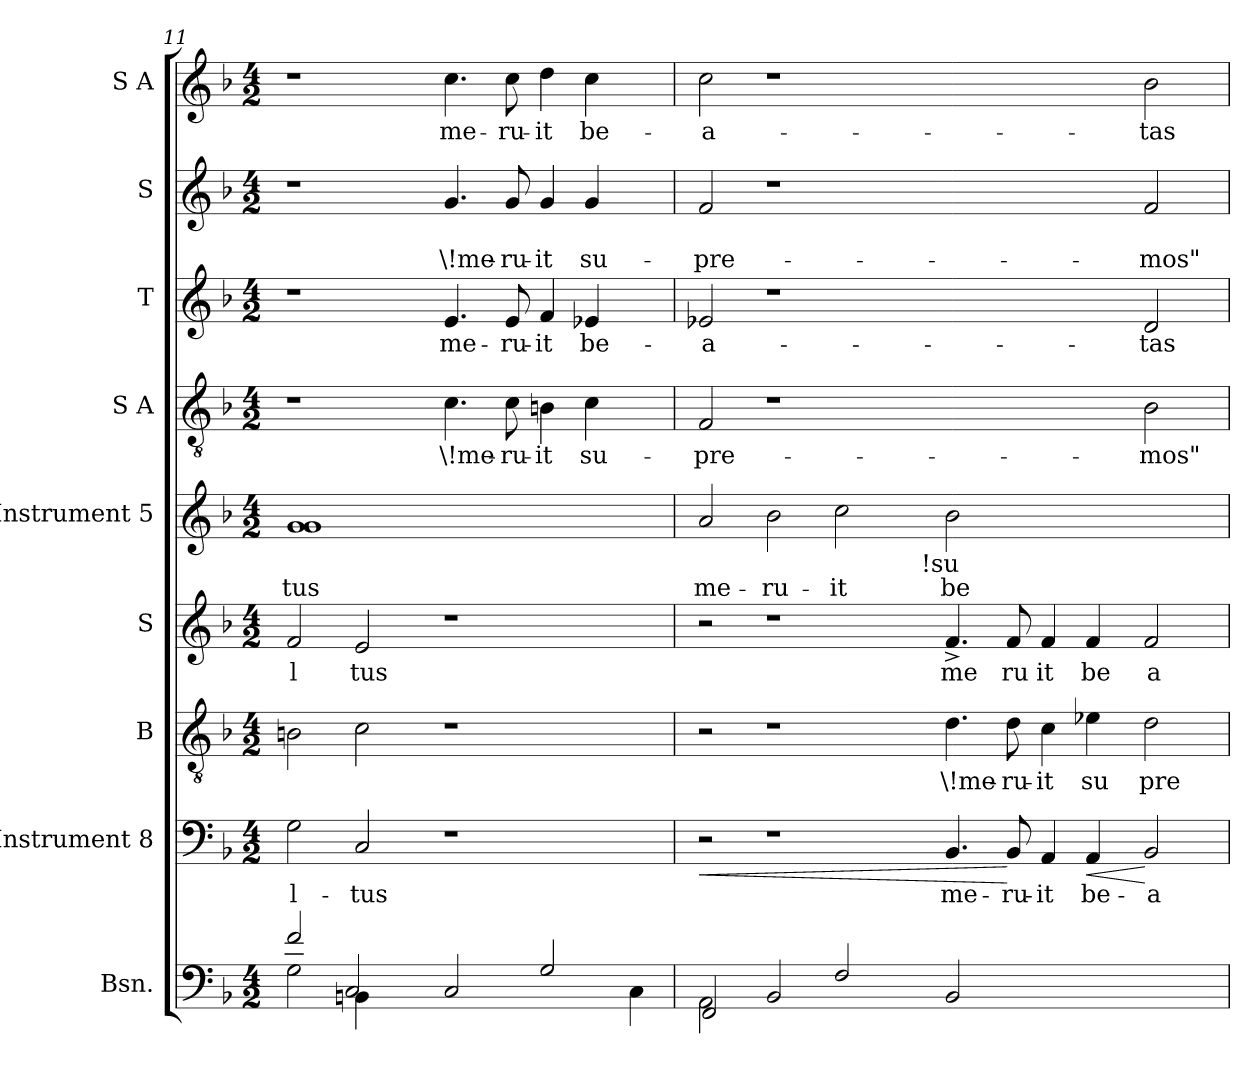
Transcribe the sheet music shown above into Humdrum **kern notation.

**kern	**kern	**text	**dynam	**kern	**text	**kern	**text	**kern	**text	**kern	**text	**kern	**text	**kern	**text	**text	**kern	**text
*part9	*part8	*part8	*part8	*part7	*part7	*part6	*part6	*part5	*part5	*part4	*part4	*part3	*part3	*part2	*part2	*part2	*part1	*part1
*staff9	*staff8	*staff8	*staff8	*staff7	*staff7	*staff6	*staff6	*staff5	*staff5	*staff4	*staff4	*staff3	*staff3	*staff2	*staff2	*staff2	*staff1	*staff1
*I"Bsn.	*I"Instrument 8	*	*	*I"B	*	*I"S	*	*I"Instrument 5	*	*I"S  A	*	*I"T	*	*I"S	*	*	*I"S  A	*
*I'Bsn.	*	*	*	*	*	*	*	*	*	*	*	*I'T	*	*I'S	*	*	*	*
*clefF4	*clefF4	*	*	*clefGv2	*	*clefG2	*	*clefG2	*	*clefGv2	*	*clefG2	*	*clefG2	*	*	*clefG2	*
*k[b-]	*k[b-]	*	*	*k[b-]	*	*k[b-]	*	*k[b-]	*	*k[b-]	*	*k[b-]	*	*k[b-]	*	*	*k[b-]	*
*F:	*F:	*	*	*F:	*	*F:	*	*F:	*	*F:	*	*F:	*	*F:	*	*	*F:	*
*M4/2	*M4/2	*	*	*M4/2	*	*M4/2	*	*M4/2	*	*M4/2	*	*M4/2	*	*M4/2	*	*	*M4/2	*
=11	=11	=11	=11	=11	=11	=11	=11	=11	=11	=11	=11	=11	=11	=11	=11	=11	=11	=11
*^	*	*	*	*	*	*	*	*	*	*	*	*	*	*	*	*	*	*
!	!	!	!LO:LY:b:rj	!	!	!	!	!LO:LY:b:rj	!	!LO:LY:b:cj	!	!	!	!	!	!	!	!	!
2G\	2f/	2G\	l-	.	2Bn\	.	2f/	l	1g 1g	-tus	1r	.	1r	.	1r	.	.	1r	.
!	!	!	!LO:LY:b:cj	!	!	!	!	!LO:LY:b:cj	!	!	!	!	!	!	!	!	!	!	!
4BBn\	2C/	2C/	-tus	.	2c\	.	2e/	tus	.	.	.	.	.	.	.	.	.	.	.
1.ryy	.	.	.	.	.	.	.	.	.	.	.	.	.	.	.	.	.	.	.
!	!	!	!	!	!	!	!	!	!	!	!	!LO:LY:b:cj	!	!LO:LY:b:cj	!	!	!LO:LY:b:cj	!	!LO:LY:b:cj
.	2C/	1r	.	.	1r	.	1r	.	1ryy	.	4.c\	\!me-	4.e/	me-	4.g/	.	\!me-	4.cc\	me-
!	!	!	!	!	!	!	!	!	!	!	!	!LO:LY:b:cj	!	!LO:LY:b:cj	!	!	!LO:LY:b:cj	!	!LO:LY:b:cj
.	.	.	.	.	.	.	.	.	.	.	8c\	-ru-	8e/	-ru-	8g/	.	-ru-	8cc\	-ru-
!	!	!	!	!	!	!	!	!	!	!	!	!LO:LY:b:cj	!	!LO:LY:b:cj	!	!	!LO:LY:b:cj	!	!LO:LY:b:cj
.	2G/	.	.	.	.	.	.	.	.	.	4Bn\	-it	4f/	-it	4g/	.	-it	4dd\	-it
!	!	!	!	!	!	!	!	!	!	!	!	!LO:LY:b:cj	!	!LO:LY:b:cj	!	!	!LO:LY:b:cj	!	!LO:LY:b:cj
.	.	.	.	.	.	.	.	.	.	.	4c\	su-	4e-X/	be-	4g/	.	su-	4cc\	be-
.	4C\	4ryy	.	.	4ryy	.	4ryy	.	4ryy	.	4ryy	.	4ryy	.	4ryy	.	.	4ryy	.
=12	=12	=12	=12	=12	=12	=12	=12	=12	=12	=12	=12	=12	=12	=12	=12	=12	=12	=12	=12
!	!	!	!	!LO:HP:b	!	!	!	!	!	!	!	!	!	!	!	!	!	!	!
!	!	!	!	!LO:HP:n=1:b	!	!	!	!	!	!LO:LY:b:cj	!	!LO:LY:b:cj	!	!LO:LY:b:cj	!	!	!LO:LY:b:cj	!	!LO:LY:b:cj
*	*	*	*	*	*	*	*	*	*^	*	*	*	*	*	*	*	*	*	*
2AA\	2FF/	2r	.	< <	2r	.	2r	.	2a/	1ryy	me-	2F/	-pre-	2e-X/	-a-	2f/	.	-pre-	2cc\	-a-
!	!	!	!	!	!	!	!	!	!	!	!LO:LY:b:cj	!LO:N:vis=1	!	!LO:N:vis=1	!	!LO:N:vis=1	!	!	!LO:N:vis=1	!
1ryy	2BB-/	1r	.	.	1r	.	1r	.	2b-\	.	-ru-	0r	.	0r	.	0r	.	.	0r	.
!	!	!	!	!	!	!	!	!	!	!	!LO:LY:b:cj	!	!	!	!	!	!	!	!	!
.	2F/	.	.	.	.	.	.	.	2cc\	4ryy	-it	.	.	.	.	.	.	.	.	.
.	.	.	.	.	.	.	.	.	.	8ryy	.	.	.	.	.	.	.	.	.	.
.	.	.	.	.	.	.	.	.	.	32ryy	.	.	.	.	.	.	.	.	.	.
!	!	!	!	!	!	!	!	!	!	!LO:TX:b:t=!su	!	!	!	!	!	!	!	!	!	!
.	.	.	.	.	.	.	.	.	.	1ryy	.	.	.	.	.	.	.	.	.	.
!	!	!	!LO:LY:b:cj	!	!	!LO:LY:b:cj	!	!LO:LY:b:cj	!	!	!LO:LY:b:cj	!	!	!	!	!	!	!	!	!
1.ryy	2BB-/	4.BB-/	me-	.	4.d\	\!me-	4.f^>/	me	2b-\	.	be-	.	.	.	.	.	.	.	.	.
!	!	!	!LO:LY:b:cj	!	!	!LO:LY:b:cj	!	!LO:LY:b:cj	!	!	!	!	!	!	!	!	!	!	!	!
.	.	8BB-/	-ru-	[	8d\	-ru-	8f/	ru	.	.	.	.	.	.	.	.	.	.	.	.
!	!	!	!LO:LY:b:cj	!	!	!LO:LY:b:cj	!	!LO:LY:b:cj	!	!	!	!	!	!	!	!	!	!	!	!
.	1ryy	4AA/	-it	[	4c\	-it	4f/	it	1ryy	.	.	.	.	.	.	.	.	.	.	.
!	!	!	!LO:LY:b:cj	!LO:HP:b	!	!LO:LY:b:cj	!	!LO:LY:b:cj	!	!	!	!	!	!	!	!	!	!	!	!
.	.	4AA/	be-	<	4e-X\	su	4f/	be	.	.	.	.	.	.	.	.	.	.	.	.
.	.	.	.	.	.	.	.	.	.	2ryy	.	.	.	.	.	.	.	.	.	.
!	!	!	!LO:LY:b:cj	!	!	!LO:LY:b:cj	!	!LO:LY:b:cj	!	!	!	!	!LO:LY:b:cj	!	!LO:LY:b:cj	!	!	!LO:LY:b:cj	!	!LO:LY:b:cj
.	.	2BB-/	-a-	[	2d\	pre-	2f/	a	.	.	.	2B-\	-mos"	2d/	-tas	2f/	.	-mos"	2b-\	-tas
.	.	.	.	.	.	.	.	.	.	16.ryy	.	.	.	.	.	.	.	.	.	.
*v	*v	*	*	*	*	*	*	*	*v	*v	*	*	*	*	*	*	*	*	*	*
=	=	=	=	=	=	=	=	=	=	=	=	=	=	=	=	=	=	=
*-	*-	*-	*-	*-	*-	*-	*-	*-	*-	*-	*-	*-	*-	*-	*-	*-	*-	*-
